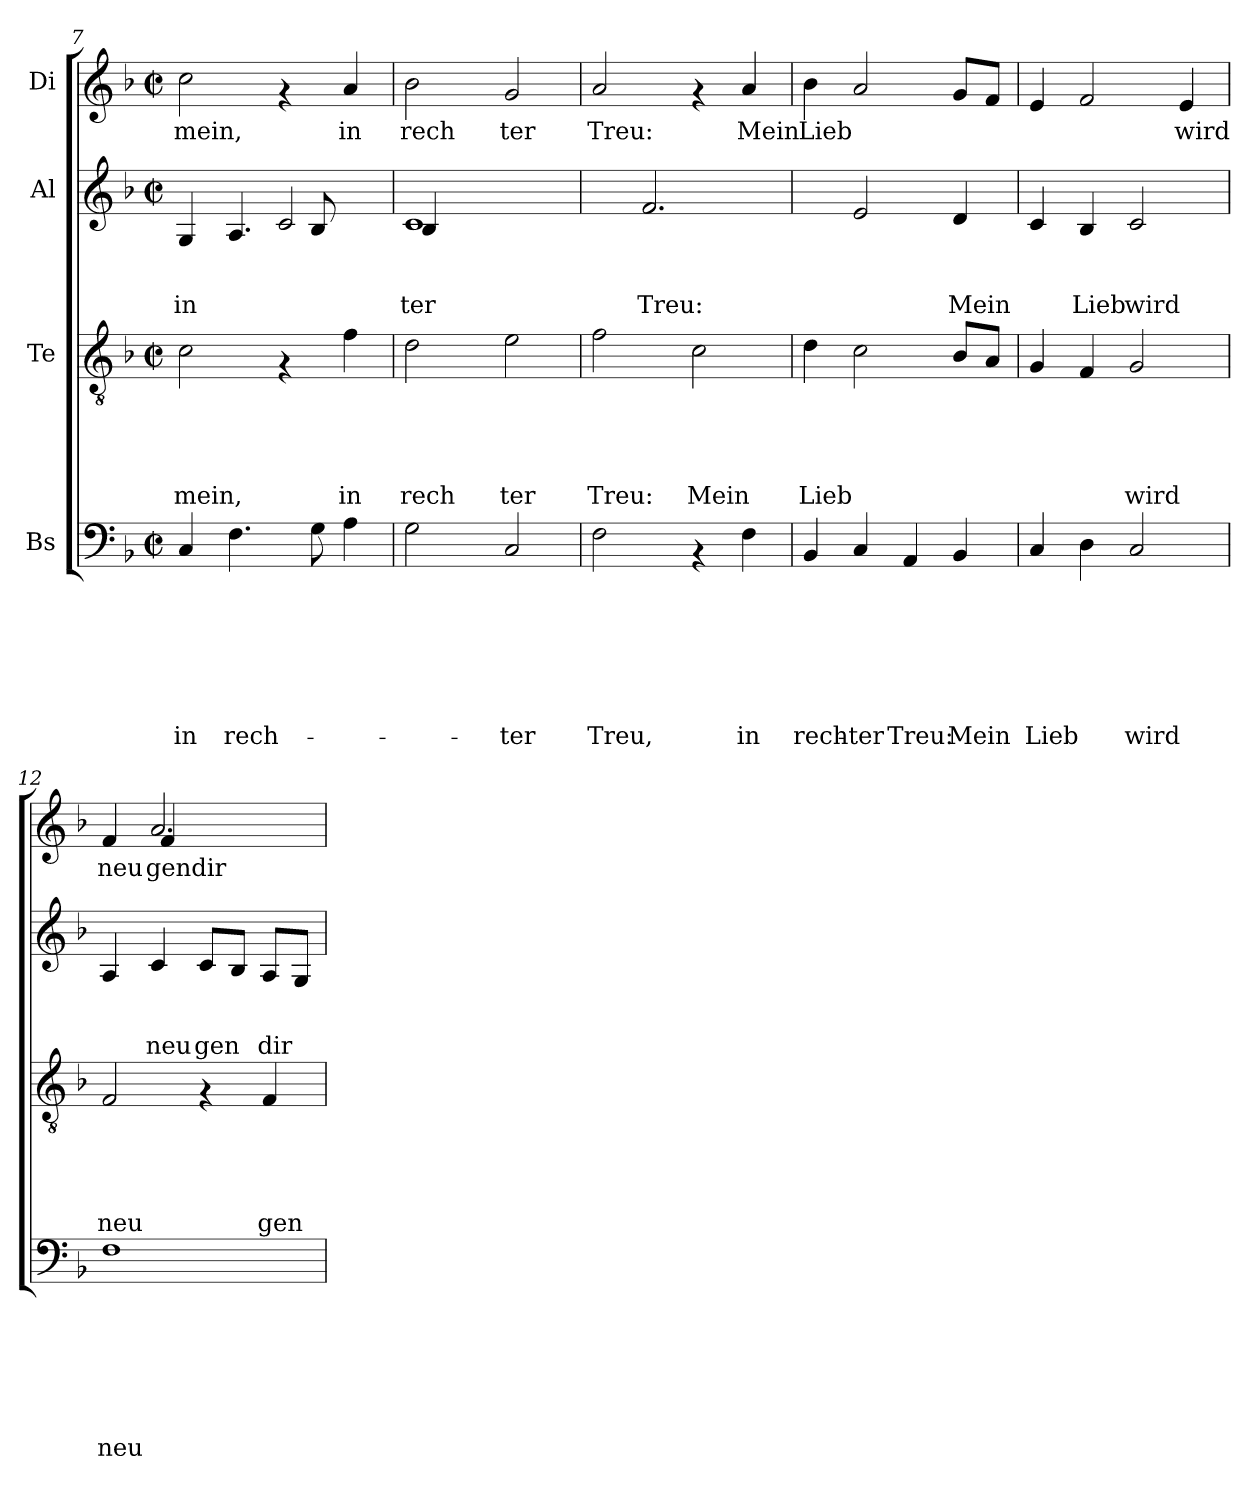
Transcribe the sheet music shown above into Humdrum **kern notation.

**kern	**text	**text	**text	**text	**text	**text	**text	**kern	**text	**text	**text	**text	**text	**kern	**text	**text	**text	**kern	**text
*part4	*part4	*part4	*part4	*part4	*part4	*part4	*part4	*part3	*part3	*part3	*part3	*part3	*part3	*part2	*part2	*part2	*part2	*part1	*part1
*staff4	*staff4	*staff4	*staff4	*staff4	*staff4	*staff4	*staff4	*staff3	*staff3	*staff3	*staff3	*staff3	*staff3	*staff2	*staff2	*staff2	*staff2	*staff1	*staff1
*I"Bs	*	*	*	*	*	*	*	*I"Te	*	*	*	*	*	*I"Al	*	*	*	*I"Di	*
!!LO:LB:g=z
*clefF4	*	*	*	*	*	*	*	*clefGv2	*	*	*	*	*	*clefG2	*	*	*	*clefG2	*
*k[b-]	*	*	*	*	*	*	*	*k[b-]	*	*	*	*	*	*k[b-]	*	*	*	*k[b-]	*
*F:	*	*	*	*	*	*	*	*F:	*	*	*	*	*	*F:	*	*	*	*F:	*
*M2/2	*	*	*	*	*	*	*	*M2/2	*	*	*	*	*	*M2/2	*	*	*	*M2/2	*
*met(c|)	*	*	*	*	*	*	*	*met(c|)	*	*	*	*	*	*met(c|)	*	*	*	*met(c|)	*
=7	=7	=7	=7	=7	=7	=7	=7	=7	=7	=7	=7	=7	=7	=7	=7	=7	=7	=7	=7
!	!	!	!	!	!	!	!LO:LY:b:rj	!	!	!	!	!	!LO:LY:b:rj	!	!	!	!LO:LY:b:rj	!	!LO:LY:b:rj
*	*	*	*	*	*	*	*	*	*	*	*	*	*	*^	*	*	*	*	*
4C/	.	.	.	.	.	.	in	2c\	.	.	.	.	mein,	4G/	2ryy	.	.	in	2cc\	mein,
!	!	!	!	!	!	!	!LO:LY:b:rj	!	!	!	!	!	!	!	!	!	!	!	!	!
4.F\	.	.	.	.	.	.	rech-	.	.	.	.	.	.	4.A/	.	.	.	.	.	.
.	.	.	.	.	.	.	.	4rF	.	.	.	.	.	.	2c/	.	.	.	4rf	.
8G\	.	.	.	.	.	.	.	.	.	.	.	.	.	8B-/	.	.	.	.	.	.
!	!	!	!	!	!	!	!	!	!	!	!	!	!LO:LY:b:rj	!	!	!	!	!	!	!LO:LY:b:rj
4A\	.	.	.	.	.	.	.	4f\	.	.	.	.	in	4ryy	.	.	.	.	4a/	in
=8	=8	=8	=8	=8	=8	=8	=8	=8	=8	=8	=8	=8	=8	=8	=8	=8	=8	=8	=8	=8
!	!	!	!	!	!	!	!	!	!	!	!	!	!LO:LY:b:rj	!	!	!	!	!LO:LY:b:rj	!	!LO:LY:b:rj
2G\	.	.	.	.	.	.	.	2d\	.	.	.	.	rech	1c	4B-/	.	.	ter	2b-\	rech
.	.	.	.	.	.	.	.	.	.	.	.	.	.	.	2.ryy	.	.	.	.	.
!	!	!	!	!	!	!	!LO:LY:b:rj	!	!	!	!	!	!LO:LY:b:rj	!	!	!	!	!	!	!LO:LY:b:rj
2C/	.	.	.	.	.	.	-ter	2e\	.	.	.	.	ter	.	.	.	.	.	2g/	ter
*	*	*	*	*	*	*	*	*	*	*	*	*	*	*v	*v	*	*	*	*	*
=9	=9	=9	=9	=9	=9	=9	=9	=9	=9	=9	=9	=9	=9	=9	=9	=9	=9	=9	=9
!	!	!	!	!	!	!	!LO:LY:b:rj	!	!	!	!	!	!LO:LY:b:rj	!	!	!	!	!	!LO:LY:b:rj
2F\	.	.	.	.	.	.	Treu,	2f\	.	.	.	.	Treu:	4ryy	.	.	.	2a/	Treu:
!	!	!	!	!	!	!	!	!	!	!	!	!	!	!	!	!	!LO:LY:b:rj	!	!
.	.	.	.	.	.	.	.	.	.	.	.	.	.	2.f/	.	.	Treu:	.	.
!	!	!	!	!	!	!	!	!	!	!	!	!	!LO:LY:b:rj	!	!	!	!	!	!
4rAA	.	.	.	.	.	.	.	2c\	.	.	.	.	Mein	.	.	.	.	4rf	.
!	!	!	!	!	!	!	!LO:LY:b:rj	!	!	!	!	!	!	!	!	!	!	!	!LO:LY:b:rj
4F\	.	.	.	.	.	.	in	.	.	.	.	.	.	.	.	.	.	4a/	Mein
=10	=10	=10	=10	=10	=10	=10	=10	=10	=10	=10	=10	=10	=10	=10	=10	=10	=10	=10	=10
!	!	!	!	!	!	!	!LO:LY:b:rj	!	!	!	!	!	!LO:LY:b:rj	!	!	!	!	!	!LO:LY:b:rj
4BB-/	.	.	.	.	.	.	rech-	4d\	.	.	.	.	Lieb	4ryy	.	.	.	4b-\	Lieb
!	!	!	!	!	!	!	!LO:LY:b:rj	!	!	!	!	!	!	!	!	!	!	!	!
4C/	.	.	.	.	.	.	-ter	2c\	.	.	.	.	.	2e/	.	.	.	2a/	.
!	!	!	!	!	!	!	!LO:LY:b:rj	!	!	!	!	!	!	!	!	!	!	!	!
4AA/	.	.	.	.	.	.	Treu:	.	.	.	.	.	.	.	.	.	.	.	.
!	!	!	!	!	!	!	!LO:LY:b:rj	!	!	!	!	!	!	!	!	!	!LO:LY:b:rj	!	!
4BB-/	.	.	.	.	.	.	Mein	8B-/L	.	.	.	.	.	4d/	.	.	Mein	8g/L	.
.	.	.	.	.	.	.	.	8A/J	.	.	.	.	.	.	.	.	.	8f/J	.
=11	=11	=11	=11	=11	=11	=11	=11	=11	=11	=11	=11	=11	=11	=11	=11	=11	=11	=11	=11
!	!	!	!	!	!	!	!LO:LY:b:rj	!	!	!	!	!	!	!	!	!	!	!	!
4C/	.	.	.	.	.	.	Lieb	4G/	.	.	.	.	.	4c/	.	.	.	4e/	.
!	!	!	!	!	!	!	!	!	!	!	!	!	!	!	!	!	!LO:LY:b:rj	!	!
4D\	.	.	.	.	.	.	.	4F/	.	.	.	.	.	4B-/	.	.	Lieb	2f/	.
!	!	!	!	!	!	!	!LO:LY:b:rj	!	!	!	!	!	!LO:LY:b:rj	!	!	!	!LO:LY:b:rj	!	!
2C/	.	.	.	.	.	.	wird	2G/	.	.	.	.	wird	2c/	.	.	wird	.	.
!	!	!	!	!	!	!	!	!	!	!	!	!	!	!	!	!	!	!	!LO:LY:b:rj
.	.	.	.	.	.	.	.	.	.	.	.	.	.	.	.	.	.	4e/	wird
=12	=12	=12	=12	=12	=12	=12	=12	=12	=12	=12	=12	=12	=12	=12	=12	=12	=12	=12	=12
!	!	!	!	!	!	!	!LO:LY:b:rj	!	!	!	!	!	!LO:LY:b:rj	!	!	!	!	!	!LO:LY:b:rj
*	*	*	*	*	*	*	*	*	*	*	*	*	*	*	*	*	*	*^	*
1F	.	.	.	.	.	.	neu	2F/	.	.	.	.	neu	4A/	.	.	.	4f/	4ryy	neu
!	!	!	!	!	!	!	!	!	!	!	!	!	!	!	!	!	!LO:LY:b:rj	!	!	!LO:LY:b:rj
.	.	.	.	.	.	.	.	.	.	.	.	.	.	4c/	.	.	neu	2.a/	4f/	gendir
!	!	!	!	!	!	!	!	!	!	!	!	!	!	!	!	!	!LO:LY:b:rj	!	!	!
.	.	.	.	.	.	.	.	4rF	.	.	.	.	.	8c/L	.	.	gen	.	2ryy	.
.	.	.	.	.	.	.	.	.	.	.	.	.	.	8B-/J	.	.	.	.	.	.
!	!	!	!	!	!	!	!	!	!	!	!	!	!LO:LY:b:rj	!	!	!	!LO:LY:b:rj	!	!	!
.	.	.	.	.	.	.	.	4F/	.	.	.	.	gen	8A/L	.	.	dir	.	.	.
.	.	.	.	.	.	.	.	.	.	.	.	.	.	8G/J	.	.	.	.	.	.
*	*	*	*	*	*	*	*	*	*	*	*	*	*	*	*	*	*	*v	*v	*
=	=	=	=	=	=	=	=	=	=	=	=	=	=	=	=	=	=	=	=
*-	*-	*-	*-	*-	*-	*-	*-	*-	*-	*-	*-	*-	*-	*-	*-	*-	*-	*-	*-
